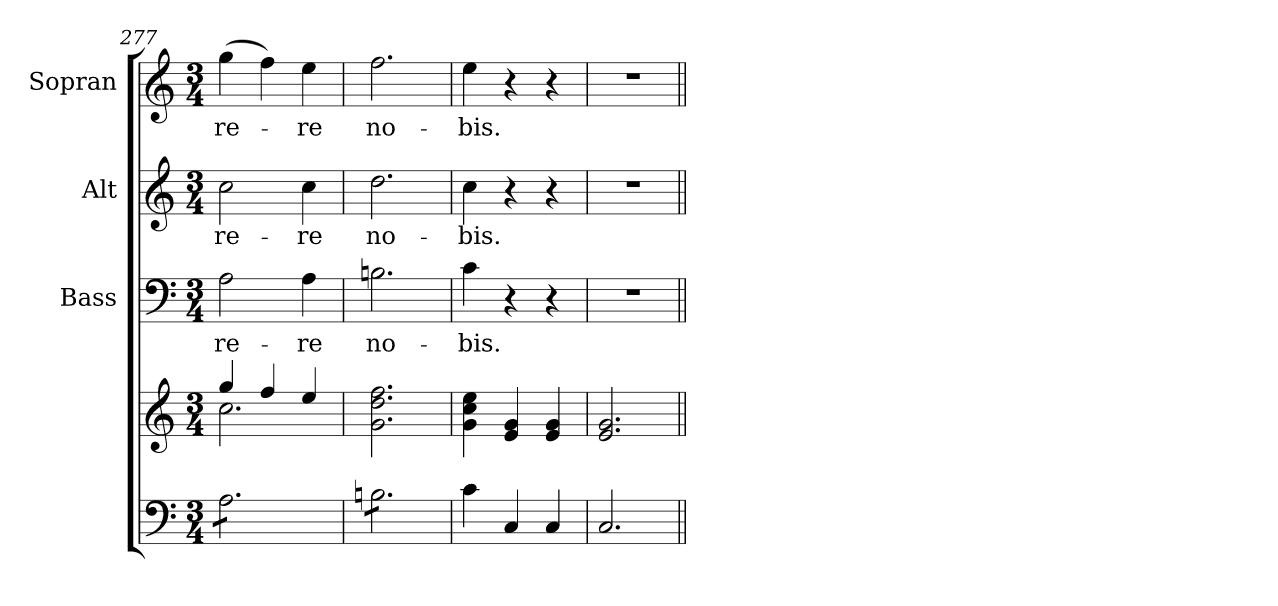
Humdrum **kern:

**kern	**kern	**kern	**text	**kern	**text	**kern	**text
*part4	*part4	*part3	*part3	*part2	*part2	*part1	*part1
*staff5	*staff4	*staff3	*staff3	*staff2	*staff2	*staff1	*staff1
*	*	*I"Bass	*	*I"Alt	*	*I"Sopran	*
*	*	*I'B.	*	*I'A.	*	*I'S.	*
*clefF4	*clefG2	*clefF4	*	*clefG2	*	*clefG2	*
*k[]	*k[]	*k[]	*	*k[]	*	*k[]	*
*C:	*C:	*C:	*	*C:	*	*C:	*
*M3/4	*M3/4	*M3/4	*	*M3/4	*	*M3/4	*
=277	=277	=277	=277	=277	=277	=277	=277
*	*^	*	*	*	*	*	*
!	!	!	!	!LO:LY:b	!	!LO:LY:b	!	!LO:LY:b
*tremolo	*	*	*	*	*	*	*	*
8A\L	4gg/	2.cc\	2A\	-re-	2cc\	-re-	(>4gg\	-re-
8A\	.	.	.	.	.	.	.	.
8A\	4ff/	.	.	.	.	.	4ff\)	.
8A\	.	.	.	.	.	.	.	.
!	!	!	!	!LO:LY:b	!	!LO:LY:b	!	!LO:LY:b
8A\	4ee/	.	4A\	-re	4cc\	-re	4ee\	-re
8A\J	.	.	.	.	.	.	.	.
*	*v	*v	*	*	*	*	*	*
=278	=278	=278	=278	=278	=278	=278	=278
!	!	!	!LO:LY:b	!	!LO:LY:b	!	!LO:LY:b
8Bn\L	2.g\ 2.dd\ 2.ff\	2.Bn\	no-	2.dd\	no-	2.ff\	no-
8Bn\	.	.	.	.	.	.	.
8Bn\	.	.	.	.	.	.	.
8Bn\	.	.	.	.	.	.	.
8Bn\	.	.	.	.	.	.	.
8Bn\J	.	.	.	.	.	.	.
*Xtremolo	*	*	*	*	*	*	*
=279	=279	=279	=279	=279	=279	=279	=279
!	!	!	!LO:LY:b	!	!LO:LY:b	!	!LO:LY:b
4c\	4g\ 4cc\ 4ee\	4c\	-bis.	4cc\	-bis.	4ee\	-bis.
4C/	4e/ 4g/	4r	.	4r	.	4r	.
4C/	4e/ 4g/	4r	.	4r	.	4r	.
=280	=280	=280	=280	=280	=280	=280	=280
2.C/	2.e/ 2.g/	2.r	.	2.r	.	2.r	.
=||	=||	=||	=||	=||	=||	=||	=||
*-	*-	*-	*-	*-	*-	*-	*-
